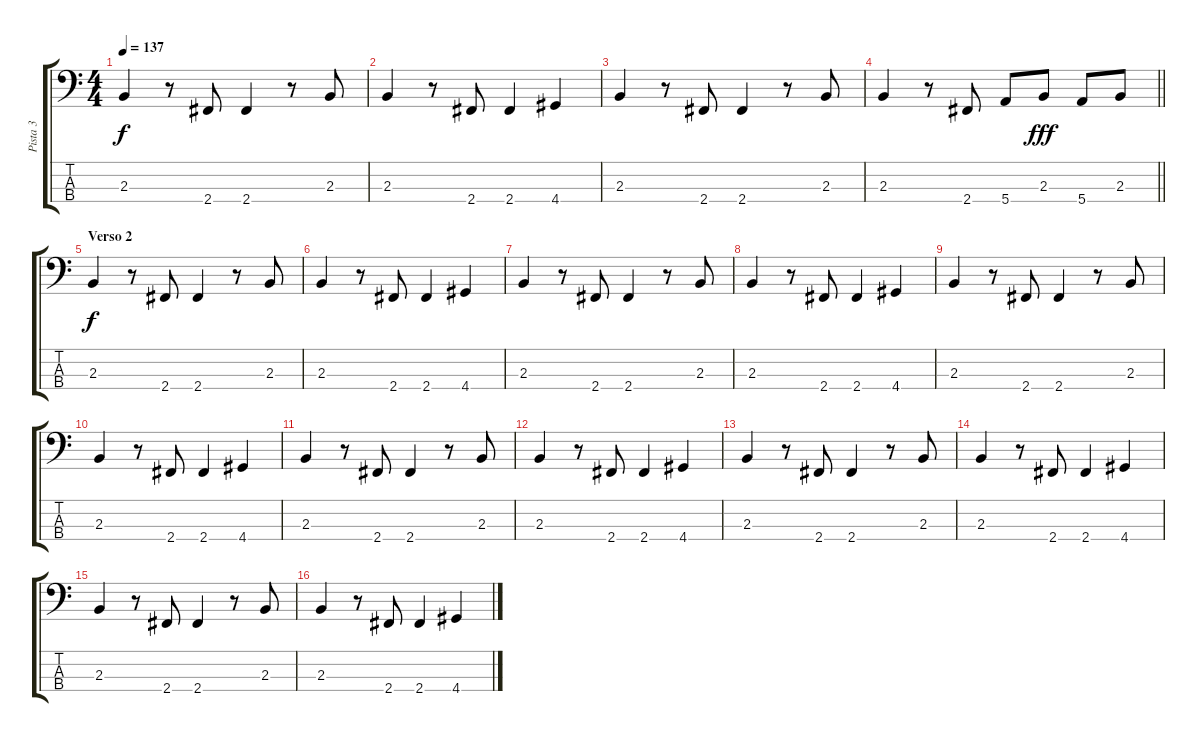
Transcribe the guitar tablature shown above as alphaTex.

\track ("Pista 3" "Pista 3") {instrument electricbassfinger}
\staff {score tabs}
\tuning (G2 D2 A1 E1) {hide}
\ts (4 4)
\tempo 137
\clef f4
\ks c
2.3.4{dy f} r.8 2.4.8 2.4.4 r.8 2.3.8 |
2.3.4 r.8 2.4.8 2.4.4 4.4.4 |
2.3.4 r.8 2.4.8 2.4.4 r.8 2.3.8 |
\barLineRight lightlight
2.3.4 r.8 2.4.8 5.4.8 2.3.8{dy fff} 5.4.8 2.3.8 |
\section ("" "Verso 2")
2.3.4{dy f} r.8 2.4.8 2.4.4 r.8 2.3.8 |
2.3.4 r.8 2.4.8 2.4.4 4.4.4 |
2.3.4 r.8 2.4.8 2.4.4 r.8 2.3.8 |
2.3.4 r.8 2.4.8 2.4.4 4.4.4 |
2.3.4 r.8 2.4.8 2.4.4 r.8 2.3.8 |
2.3.4 r.8 2.4.8 2.4.4 4.4.4 |
2.3.4 r.8 2.4.8 2.4.4 r.8 2.3.8 |
2.3.4 r.8 2.4.8 2.4.4 4.4.4 |
2.3.4 r.8 2.4.8 2.4.4 r.8 2.3.8 |
2.3.4 r.8 2.4.8 2.4.4 4.4.4 |
2.3.4 r.8 2.4.8 2.4.4 r.8 2.3.8 |
2.3.4 r.8 2.4.8 2.4.4 4.4.4
